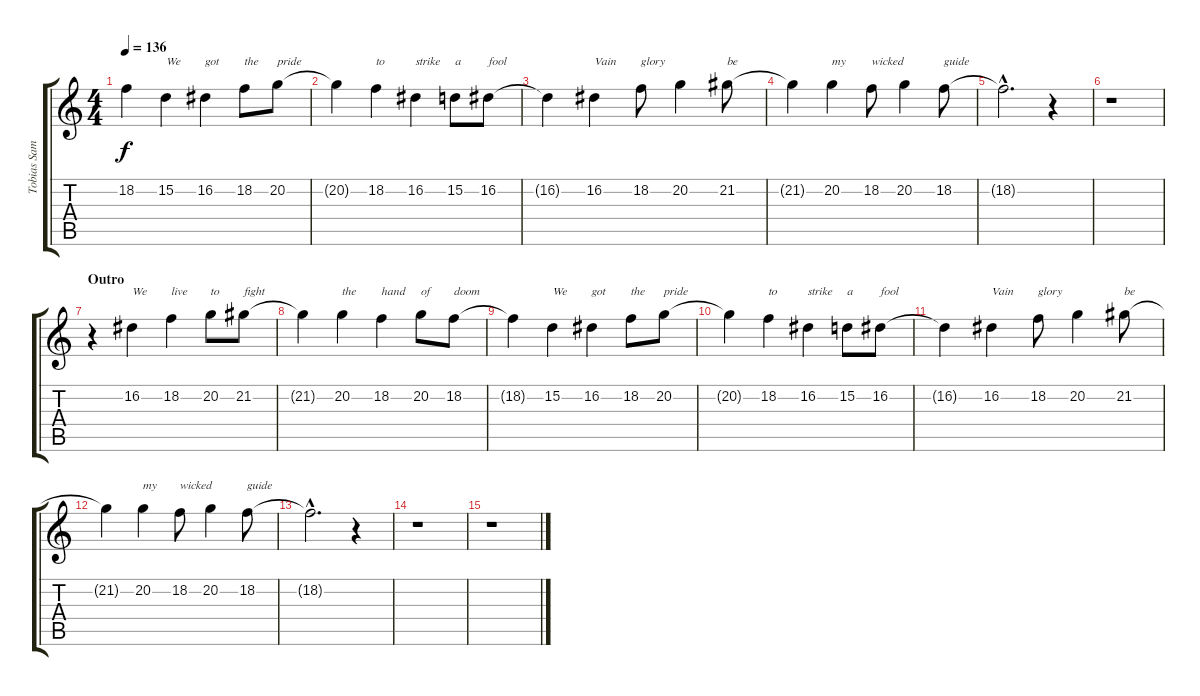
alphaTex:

\track ("Tobias Sammet" "Tobias Sam") {instrument lead1square}
\staff {score tabs}
\tuning (E4 B3 G3 D3 A2 E2) {hide}
\ts (4 4)
\tempo 136
\clef g2
\ks c
18.2{t}.4{dy f} 15.2.4{txt "We"} 16.2.4{txt "got"} 18.2.8{txt "the"} 20.2.8{txt "pride"} |
20.2{t}.4 18.2.4{txt "to"} 16.2.4{txt "strike"} 15.2.8{txt "a"} 16.2.8{txt "fool"} |
16.2{t}.4 16.2.4{txt "Vain"} 18.2.8{txt "glory"} 20.2.4 21.2.8{txt "be"} |
21.2{t}.4 20.2.4{txt "my"} 18.2.8{txt "wicked"} 20.2.4 18.2.8{txt "guide"} |
18.2{hac t}.2{d} r.4 |
r.1 |
\section ("" "Outro")
r.4 16.2.4{txt "We"} 18.2.4{txt "live"} 20.2.8{txt "to"} 21.2.8{txt "fight"} |
21.2{t}.4 20.2.4{txt "the" volume 12} 18.2.4{txt "hand"} 20.2.8{txt "of"} 18.2.8{txt "doom"} |
18.2{t}.4{volume 9} 15.2.4{txt "We"} 16.2.4{txt "got"} 18.2.8{txt "the"} 20.2.8{txt "pride"} |
20.2{t}.4{volume 6} 18.2.4{txt "to"} 16.2.4{txt "strike"} 15.2.8{txt "a"} 16.2.8{txt "fool"} |
16.2{t}.4{volume 3} 16.2.4{txt "Vain"} 18.2.8{txt "glory"} 20.2.4 21.2.8{txt "be"} |
21.2{t}.4{volume 0} 20.2.4{txt "my"} 18.2.8{txt "wicked"} 20.2.4 18.2.8{txt "guide"} |
18.2{hac t}.2{d} r.4 |
r.1 |
r.1
